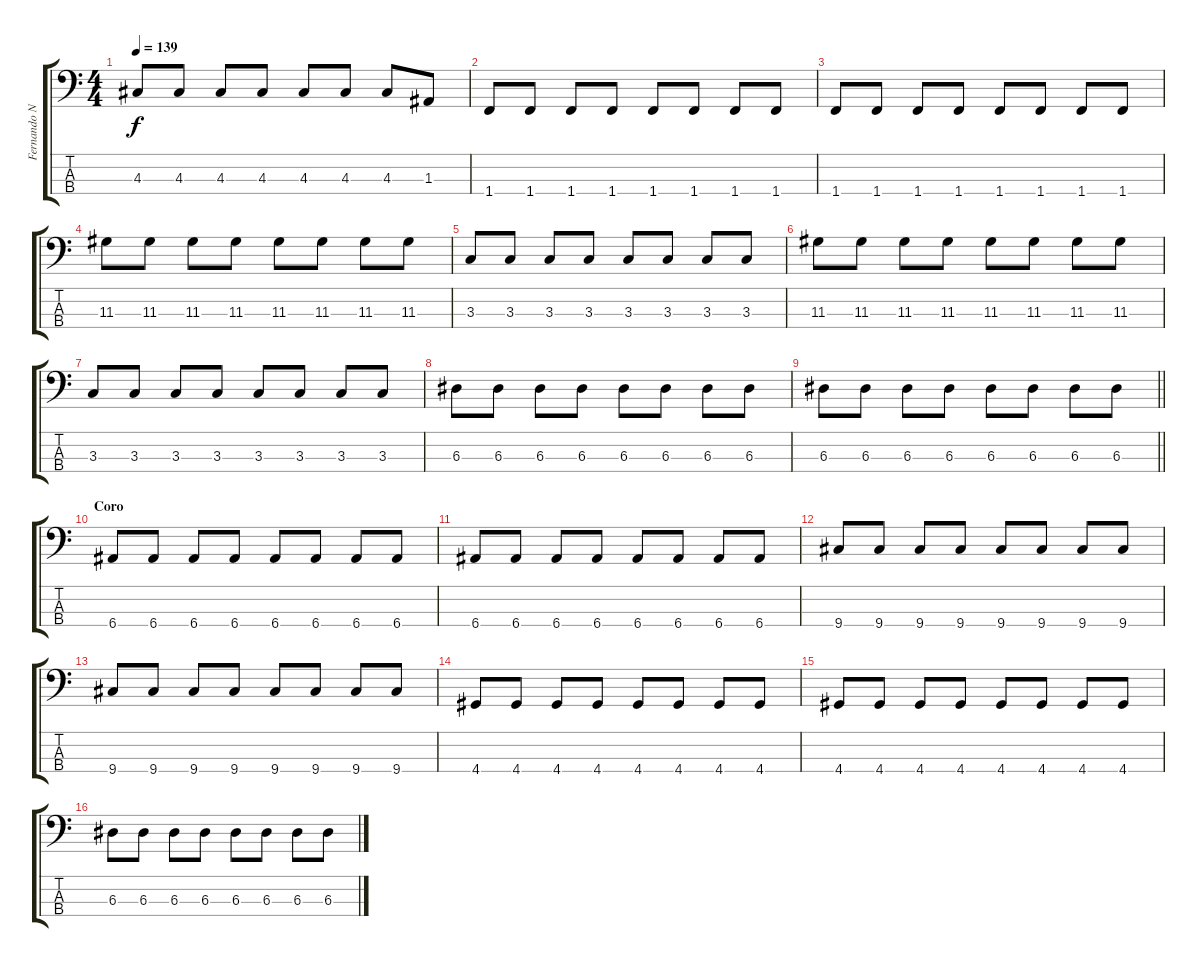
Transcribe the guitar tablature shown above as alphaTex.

\track ("Fernando Nalé (Bajo)" "Fernando N") {instrument electricbasspick}
\staff {score tabs}
\tuning (G2 D2 A1 E1) {hide}
\ts (4 4)
\tempo 139
\clef f4
\ks c
4.3.8{dy f} 4.3.8 4.3.8 4.3.8 4.3.8 4.3.8 4.3.8 1.3.8 |
1.4.8 1.4.8 1.4.8 1.4.8 1.4.8 1.4.8 1.4.8 1.4.8 |
1.4.8 1.4.8 1.4.8 1.4.8 1.4.8 1.4.8 1.4.8 1.4.8 |
11.3.8 11.3.8 11.3.8 11.3.8 11.3.8 11.3.8 11.3.8 11.3.8 |
3.3.8 3.3.8 3.3.8 3.3.8 3.3.8 3.3.8 3.3.8 3.3.8 |
11.3.8 11.3.8 11.3.8 11.3.8 11.3.8 11.3.8 11.3.8 11.3.8 |
3.3.8 3.3.8 3.3.8 3.3.8 3.3.8 3.3.8 3.3.8 3.3.8 |
6.3.8 6.3.8 6.3.8 6.3.8 6.3.8 6.3.8 6.3.8 6.3.8 |
\barLineRight lightlight
6.3.8 6.3.8 6.3.8 6.3.8 6.3.8 6.3.8 6.3.8 6.3.8 |
\section ("" "Coro")
6.4.8 6.4.8 6.4.8 6.4.8 6.4.8 6.4.8 6.4.8 6.4.8 |
6.4.8 6.4.8 6.4.8 6.4.8 6.4.8 6.4.8 6.4.8 6.4.8 |
9.4.8 9.4.8 9.4.8 9.4.8 9.4.8 9.4.8 9.4.8 9.4.8 |
9.4.8 9.4.8 9.4.8 9.4.8 9.4.8 9.4.8 9.4.8 9.4.8 |
4.4.8 4.4.8 4.4.8 4.4.8 4.4.8 4.4.8 4.4.8 4.4.8 |
4.4.8 4.4.8 4.4.8 4.4.8 4.4.8 4.4.8 4.4.8 4.4.8 |
6.3.8 6.3.8 6.3.8 6.3.8 6.3.8 6.3.8 6.3.8 6.3.8
